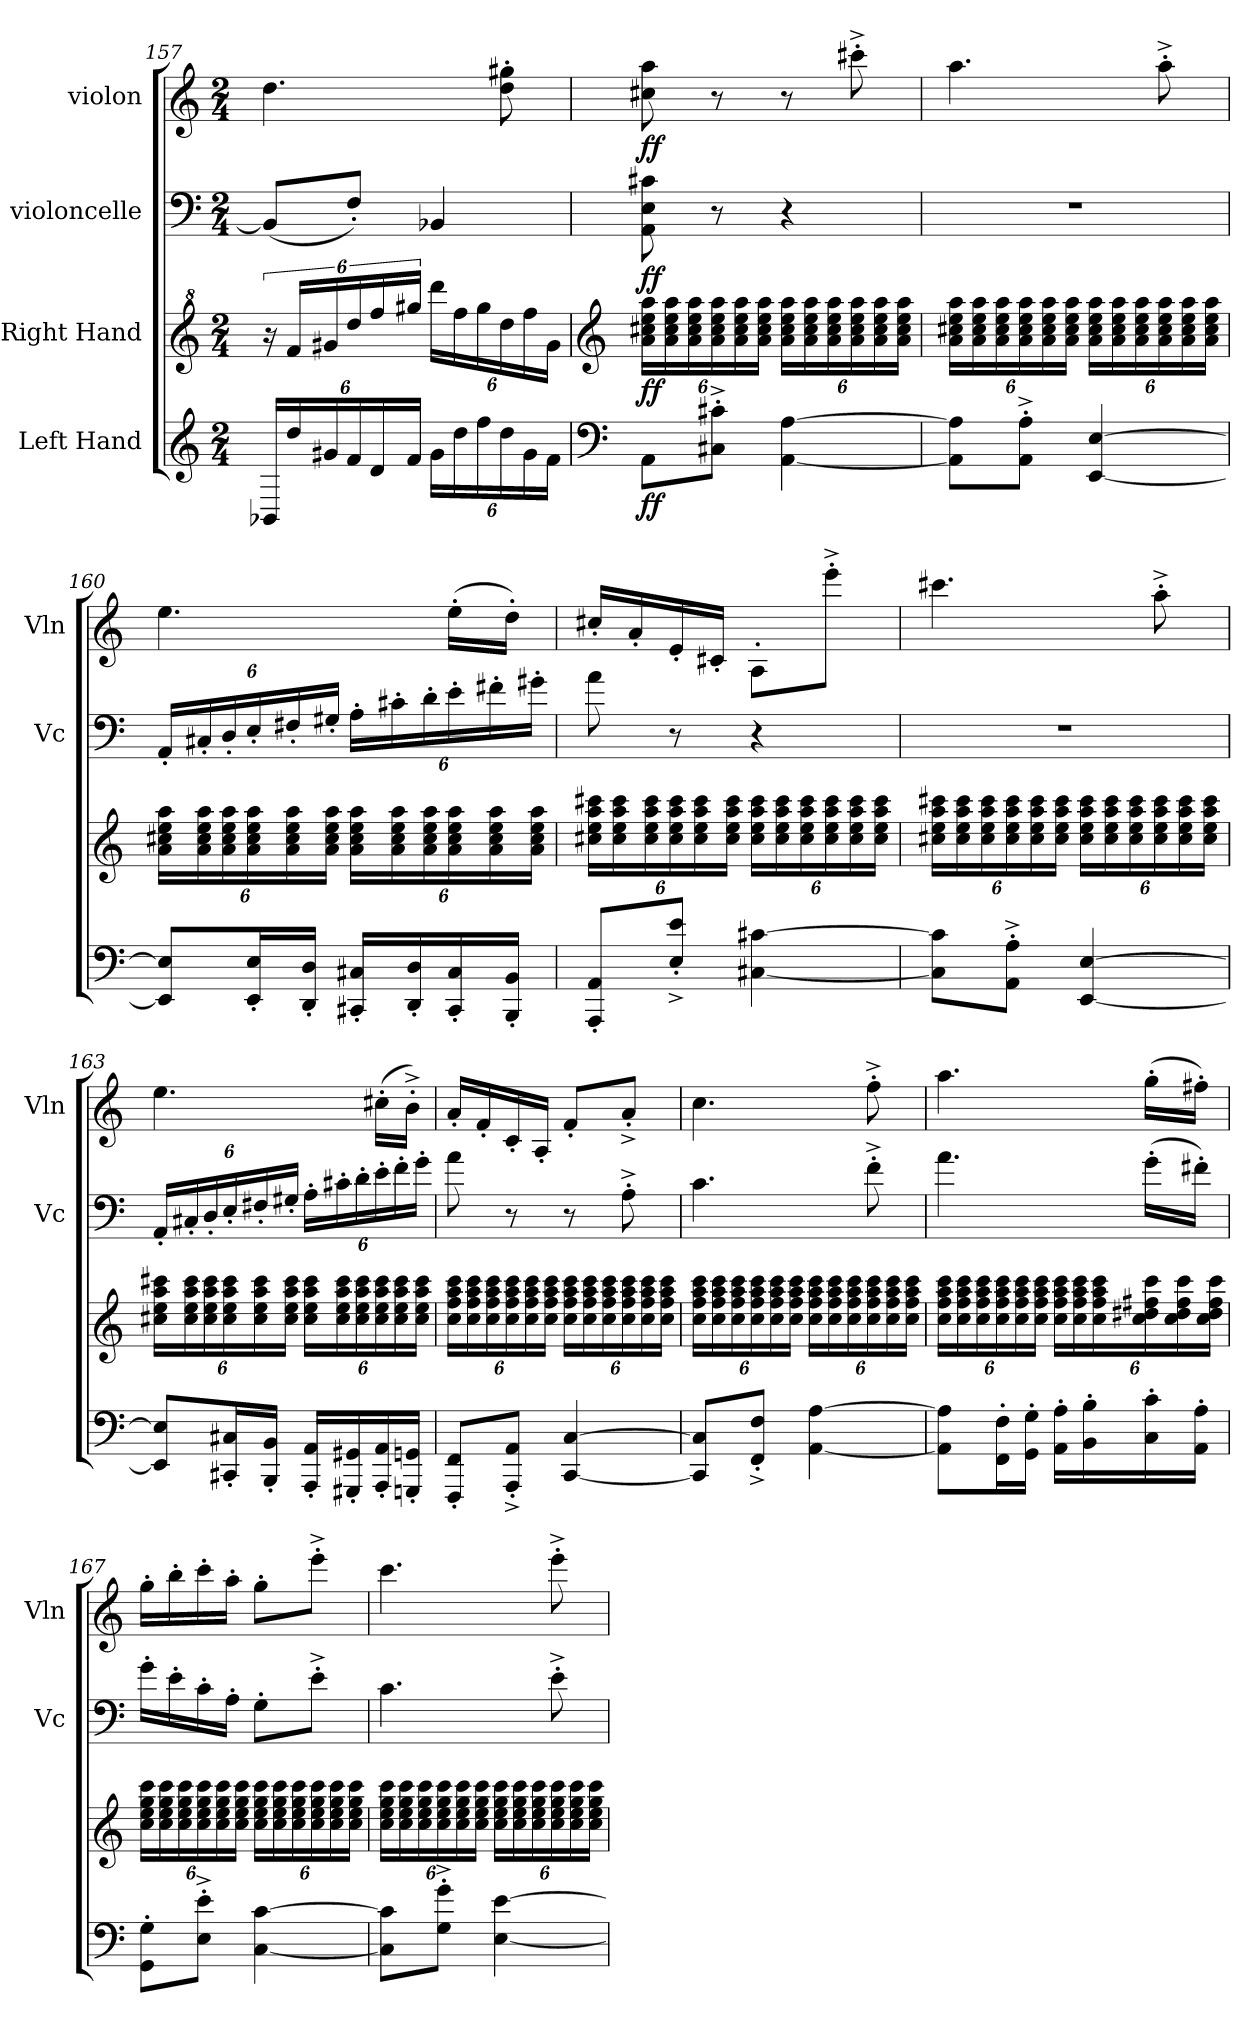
**kern	**dynam	**kern	**dynam	**kern	**dynam	**kern	**dynam
*part4	*part4	*part3	*part3	*part2	*part2	*part1	*part1
*staff4	*staff4	*staff3	*staff3	*staff2	*staff2	*staff1	*staff1
*I"Left Hand	*	*I"Right Hand	*	*I"violoncelle	*	*I"violon	*
*	*	*	*	*I'Vc	*	*I'Vln	*
*clefG2	*	*clefG^2	*	*clefF4	*	*clefG2	*
*k[]	*	*k[]	*	*k[]	*	*k[]	*
*M2/4	*	*M2/4	*	*M2/4	*	*M2/4	*
*Xbrackettup	*	*	*	*	*	*	*
=157	=157	=157	=157	=157	=157	=157	=157
24BB-X/LL	.	24r	.	(<8BB-/L]	.	4.dd\	.
24dd/	.	24ff/LL	.	.	.	.	.
24g#X/	.	24gg#X/	.	.	.	.	.
*	*	*Xbrackettup	*	*	*	*	*
24f/	.	24ddd/	.	8F'/J)	.	.	.
24d/	.	24fff/	.	.	.	.	.
24f/JJ	.	24ggg#X/JJ	.	.	.	.	.
24g#\LL	.	24dddd\LL	.	4BB-X/	.	.	.
24dd\	.	24fff\	.	.	.	.	.
24ff\	.	24ggg#\	.	.	.	.	.
24dd\	.	24ddd\	.	.	.	8dd\' 8gg#X\'	.
24g#\	.	24fff\	.	.	.	.	.
24f\JJ	.	24gg#\JJ	.	.	.	.	.
=158	=158	=158	=158	=158	=158	=158	=158
*clefF4	*	*clefG2	*	*	*	*	*
!	!LO:DY:b	!	!LO:DY:b	!	!LO:DY:b	!	!LO:DY:b
8AA\L	ff	24a\ 24cc#X\ 24ee\ 24aa\LL	ff	8AA\ 8E\ 8c#X\	ff	8cc#X\ 8aa\	ff
.	.	24a\ 24cc#\ 24ee\ 24aa\	.	.	.	.	.
.	.	24a\ 24cc#\ 24ee\ 24aa\	.	.	.	.	.
8C#X\'^ 8c#X\'^J	.	24a\ 24cc#\ 24ee\ 24aa\	.	8r	.	8r	.
.	.	24a\ 24cc#\ 24ee\ 24aa\	.	.	.	.	.
.	.	24a\ 24cc#\ 24ee\ 24aa\JJ	.	.	.	.	.
[4AA\ [4A\	.	24a\ 24cc#\ 24ee\ 24aa\LL	.	4r	.	8r	.
.	.	24a\ 24cc#\ 24ee\ 24aa\	.	.	.	.	.
.	.	24a\ 24cc#\ 24ee\ 24aa\	.	.	.	.	.
.	.	24a\ 24cc#\ 24ee\ 24aa\	.	.	.	8ccc#X'^\	.
.	.	24a\ 24cc#\ 24ee\ 24aa\	.	.	.	.	.
.	.	24a\ 24cc#\ 24ee\ 24aa\JJ	.	.	.	.	.
!!LO:LB:g=z
=159	=159	=159	=159	=159	=159	=159	=159
8AA\] 8A\]L	.	24a\ 24cc#X\ 24ee\ 24aa\LL	.	2r	.	4.aa\	.
.	.	24a\ 24cc#\ 24ee\ 24aa\	.	.	.	.	.
.	.	24a\ 24cc#\ 24ee\ 24aa\	.	.	.	.	.
8AA\'^ 8A\'^J	.	24a\ 24cc#\ 24ee\ 24aa\	.	.	.	.	.
.	.	24a\ 24cc#\ 24ee\ 24aa\	.	.	.	.	.
.	.	24a\ 24cc#\ 24ee\ 24aa\JJ	.	.	.	.	.
[4EE/ [4E/	.	24a\ 24cc#\ 24ee\ 24aa\LL	.	.	.	.	.
.	.	24a\ 24cc#\ 24ee\ 24aa\	.	.	.	.	.
.	.	24a\ 24cc#\ 24ee\ 24aa\	.	.	.	.	.
.	.	24a\ 24cc#\ 24ee\ 24aa\	.	.	.	8aa'^\	.
.	.	24a\ 24cc#\ 24ee\ 24aa\	.	.	.	.	.
.	.	24a\ 24cc#\ 24ee\ 24aa\JJ	.	.	.	.	.
=160	=160	=160	=160	=160	=160	=160	=160
*	*	*	*	*Xbrackettup	*	*	*
8EE/] 8E/]L	.	24a\ 24cc#X\ 24ee\ 24aa\LL	.	24AA'/LL	.	4.ee\	.
.	.	24a\ 24cc#\ 24ee\ 24aa\	.	24C#X'/	.	.	.
.	.	24a\ 24cc#\ 24ee\ 24aa\	.	24D'/	.	.	.
16EE/' 16E/'L	.	24a\ 24cc#\ 24ee\ 24aa\	.	24E'/	.	.	.
.	.	24a\ 24cc#\ 24ee\ 24aa\	.	24F#X'/	.	.	.
16DD/' 16D/'JJ	.	.	.	.	.	.	.
.	.	24a\ 24cc#\ 24ee\ 24aa\JJ	.	24G#X'/JJ	.	.	.
16CC#X/' 16C#X/'LL	.	24a\ 24cc#\ 24ee\ 24aa\LL	.	24A'\LL	.	.	.
.	.	24a\ 24cc#\ 24ee\ 24aa\	.	24c#X'\	.	.	.
16DD/' 16D/'	.	.	.	.	.	.	.
.	.	24a\ 24cc#\ 24ee\ 24aa\	.	24d'\	.	.	.
16CC#/' 16C#/'	.	24a\ 24cc#\ 24ee\ 24aa\	.	24e'\	.	(>16ee'\LL	.
.	.	24a\ 24cc#\ 24ee\ 24aa\	.	24f#X'\	.	.	.
16BBB/' 16BB/'JJ	.	.	.	.	.	16dd'\JJ)	.
.	.	24a\ 24cc#\ 24ee\ 24aa\JJ	.	24g#X'\JJ	.	.	.
!!LO:LB:g=z
=161	=161	=161	=161	=161	=161	=161	=161
8AAA/' 8AA/'L	.	24cc#X\ 24ee\ 24aa\ 24ccc#X\LL	.	8a\	.	16cc#X'/LL	.
.	.	24cc#\ 24ee\ 24aa\ 24ccc#\	.	.	.	.	.
.	.	.	.	.	.	16a'/	.
.	.	24cc#\ 24ee\ 24aa\ 24ccc#\	.	.	.	.	.
8E/'^ 8e/'^J	.	24cc#\ 24ee\ 24aa\ 24ccc#\	.	8r	.	16e'/	.
.	.	24cc#\ 24ee\ 24aa\ 24ccc#\	.	.	.	.	.
.	.	.	.	.	.	16c#X'/JJ	.
.	.	24cc#\ 24ee\ 24aa\ 24ccc#\JJ	.	.	.	.	.
[4C#X\ [4c#X\	.	24cc#\ 24ee\ 24aa\ 24ccc#\LL	.	4r	.	8A'\L	.
.	.	24cc#\ 24ee\ 24aa\ 24ccc#\	.	.	.	.	.
.	.	24cc#\ 24ee\ 24aa\ 24ccc#\	.	.	.	.	.
.	.	24cc#\ 24ee\ 24aa\ 24ccc#\	.	.	.	8eee'^\J	.
.	.	24cc#\ 24ee\ 24aa\ 24ccc#\	.	.	.	.	.
.	.	24cc#\ 24ee\ 24aa\ 24ccc#\JJ	.	.	.	.	.
=162	=162	=162	=162	=162	=162	=162	=162
8C#\] 8c#\]L	.	24cc#X\ 24ee\ 24aa\ 24ccc#X\LL	.	2r	.	4.ccc#X\	.
.	.	24cc#\ 24ee\ 24aa\ 24ccc#\	.	.	.	.	.
.	.	24cc#\ 24ee\ 24aa\ 24ccc#\	.	.	.	.	.
8AA\'^ 8A\'^J	.	24cc#\ 24ee\ 24aa\ 24ccc#\	.	.	.	.	.
.	.	24cc#\ 24ee\ 24aa\ 24ccc#\	.	.	.	.	.
.	.	24cc#\ 24ee\ 24aa\ 24ccc#\JJ	.	.	.	.	.
[4EE/ [4E/	.	24cc#\ 24ee\ 24aa\ 24ccc#\LL	.	.	.	.	.
.	.	24cc#\ 24ee\ 24aa\ 24ccc#\	.	.	.	.	.
.	.	24cc#\ 24ee\ 24aa\ 24ccc#\	.	.	.	.	.
.	.	24cc#\ 24ee\ 24aa\ 24ccc#\	.	.	.	8aa'^\	.
.	.	24cc#\ 24ee\ 24aa\ 24ccc#\	.	.	.	.	.
.	.	24cc#\ 24ee\ 24aa\ 24ccc#\JJ	.	.	.	.	.
!!LO:PB:g=z
=163	=163	=163	=163	=163	=163	=163	=163
8EE/] 8E/]L	.	24cc#X\ 24ee\ 24aa\ 24ccc#X\LL	.	24AA'/LL	.	4.ee\	.
.	.	24cc#\ 24ee\ 24aa\ 24ccc#\	.	24C#X'/	.	.	.
.	.	24cc#\ 24ee\ 24aa\ 24ccc#\	.	24D'/	.	.	.
16CC#X/' 16C#X/'L	.	24cc#\ 24ee\ 24aa\ 24ccc#\	.	24E'/	.	.	.
.	.	24cc#\ 24ee\ 24aa\ 24ccc#\	.	24F#X'/	.	.	.
16BBB/' 16BB/'JJ	.	.	.	.	.	.	.
.	.	24cc#\ 24ee\ 24aa\ 24ccc#\JJ	.	24G#X'/JJ	.	.	.
16AAA/' 16AA/'LL	.	24cc#\ 24ee\ 24aa\ 24ccc#\LL	.	24A'\LL	.	.	.
.	.	24cc#\ 24ee\ 24aa\ 24ccc#\	.	24c#X'\	.	.	.
16GGG#X/' 16GG#X/'	.	.	.	.	.	.	.
.	.	24cc#\ 24ee\ 24aa\ 24ccc#\	.	24d'\	.	.	.
16AAA/' 16AA/'	.	24cc#\ 24ee\ 24aa\ 24ccc#\	.	24e'\	.	(>16cc#X'\LL	.
.	.	24cc#\ 24ee\ 24aa\ 24ccc#\	.	24f'\	.	.	.
16GGGn/' 16GGn/'JJ	.	.	.	.	.	16b'^\JJ)	.
.	.	24cc#\ 24ee\ 24aa\ 24ccc#\JJ	.	24g'\JJ	.	.	.
=164	=164	=164	=164	=164	=164	=164	=164
8FFF/' 8FF/'L	.	24cc\ 24ff\ 24aa\ 24ccc\LL	.	8a\	.	16a'/LL	.
.	.	24cc\ 24ff\ 24aa\ 24ccc\	.	.	.	.	.
.	.	.	.	.	.	16f'/	.
.	.	24cc\ 24ff\ 24aa\ 24ccc\	.	.	.	.	.
8AAA/'^ 8AA/'^J	.	24cc\ 24ff\ 24aa\ 24ccc\	.	8r	.	16c'/	.
.	.	24cc\ 24ff\ 24aa\ 24ccc\	.	.	.	.	.
.	.	.	.	.	.	16A'/JJ	.
.	.	24cc\ 24ff\ 24aa\ 24ccc\JJ	.	.	.	.	.
[4CC/ [4C/	.	24cc\ 24ff\ 24aa\ 24ccc\LL	.	8r	.	8f'/L	.
.	.	24cc\ 24ff\ 24aa\ 24ccc\	.	.	.	.	.
.	.	24cc\ 24ff\ 24aa\ 24ccc\	.	.	.	.	.
.	.	24cc\ 24ff\ 24aa\ 24ccc\	.	8A'^\	.	8a'^/J	.
.	.	24cc\ 24ff\ 24aa\ 24ccc\	.	.	.	.	.
.	.	24cc\ 24ff\ 24aa\ 24ccc\JJ	.	.	.	.	.
!!LO:LB:g=z
=165	=165	=165	=165	=165	=165	=165	=165
8CC/] 8C/]L	.	24cc\ 24ff\ 24aa\ 24ccc\LL	.	4.c\	.	4.cc\	.
.	.	24cc\ 24ff\ 24aa\ 24ccc\	.	.	.	.	.
.	.	24cc\ 24ff\ 24aa\ 24ccc\	.	.	.	.	.
8FF/'^ 8F/'^J	.	24cc\ 24ff\ 24aa\ 24ccc\	.	.	.	.	.
.	.	24cc\ 24ff\ 24aa\ 24ccc\	.	.	.	.	.
.	.	24cc\ 24ff\ 24aa\ 24ccc\JJ	.	.	.	.	.
[4AA\ [4A\	.	24cc\ 24ff\ 24aa\ 24ccc\LL	.	.	.	.	.
.	.	24cc\ 24ff\ 24aa\ 24ccc\	.	.	.	.	.
.	.	24cc\ 24ff\ 24aa\ 24ccc\	.	.	.	.	.
.	.	24cc\ 24ff\ 24aa\ 24ccc\	.	8f'^\	.	8ff'^\	.
.	.	24cc\ 24ff\ 24aa\ 24ccc\	.	.	.	.	.
.	.	24cc\ 24ff\ 24aa\ 24ccc\JJ	.	.	.	.	.
=166	=166	=166	=166	=166	=166	=166	=166
8AA\] 8A\]L	.	24cc\ 24ff\ 24aa\ 24ccc\LL	.	4.a\	.	4.aa\	.
.	.	24cc\ 24ff\ 24aa\ 24ccc\	.	.	.	.	.
.	.	24cc\ 24ff\ 24aa\ 24ccc\	.	.	.	.	.
16FF\' 16F\'L	.	24cc\ 24ff\ 24aa\ 24ccc\	.	.	.	.	.
.	.	24cc\ 24ff\ 24aa\ 24ccc\	.	.	.	.	.
16GG\' 16G\'JJ	.	.	.	.	.	.	.
.	.	24cc\ 24ff\ 24aa\ 24ccc\JJ	.	.	.	.	.
16AA\' 16A\'LL	.	24cc\ 24ff\ 24aa\ 24ccc\LL	.	.	.	.	.
.	.	24cc\ 24ff\ 24aa\ 24ccc\	.	.	.	.	.
16BB\' 16B\'	.	.	.	.	.	.	.
.	.	24cc\ 24ff\ 24aa\ 24ccc\	.	.	.	.	.
16C\' 16c\'	.	24cc\ 24dd#X\ 24ff#X\ 24ccc\	.	(>16g'\LL	.	(>16gg'\LL	.
.	.	24cc\ 24dd#\ 24ff#\ 24ccc\	.	.	.	.	.
16AA\' 16A\'JJ	.	.	.	16f#X'\JJ)	.	16ff#X'\JJ)	.
.	.	24cc\ 24dd#\ 24ff#\ 24ccc\JJ	.	.	.	.	.
!!LO:LB:g=z
=167	=167	=167	=167	=167	=167	=167	=167
8GG\' 8G\'L	.	24cc\ 24ee\ 24gg\ 24ccc\LL	.	16g'\LL	.	16gg'\LL	.
.	.	24cc\ 24ee\ 24gg\ 24ccc\	.	.	.	.	.
.	.	.	.	16e'\	.	16bb'\	.
.	.	24cc\ 24ee\ 24gg\ 24ccc\	.	.	.	.	.
8E\'^ 8e\'^J	.	24cc\ 24ee\ 24gg\ 24ccc\	.	16c'\	.	16ccc'\	.
.	.	24cc\ 24ee\ 24gg\ 24ccc\	.	.	.	.	.
.	.	.	.	16A'\JJ	.	16aa'\JJ	.
.	.	24cc\ 24ee\ 24gg\ 24ccc\JJ	.	.	.	.	.
[4C\ [4c\	.	24cc\ 24ee\ 24gg\ 24ccc\LL	.	8G'\L	.	8gg'\L	.
.	.	24cc\ 24ee\ 24gg\ 24ccc\	.	.	.	.	.
.	.	24cc\ 24ee\ 24gg\ 24ccc\	.	.	.	.	.
.	.	24cc\ 24ee\ 24gg\ 24ccc\	.	8e'^\J	.	8eee'^\J	.
.	.	24cc\ 24ee\ 24gg\ 24ccc\	.	.	.	.	.
.	.	24cc\ 24ee\ 24gg\ 24ccc\JJ	.	.	.	.	.
=168	=168	=168	=168	=168	=168	=168	=168
8C\] 8c\]L	.	24cc\ 24ee\ 24gg\ 24ccc\LL	.	4.c\	.	4.ccc\	.
.	.	24cc\ 24ee\ 24gg\ 24ccc\	.	.	.	.	.
.	.	24cc\ 24ee\ 24gg\ 24ccc\	.	.	.	.	.
8G\'^ 8g\'^J	.	24cc\ 24ee\ 24gg\ 24ccc\	.	.	.	.	.
.	.	24cc\ 24ee\ 24gg\ 24ccc\	.	.	.	.	.
.	.	24cc\ 24ee\ 24gg\ 24ccc\JJ	.	.	.	.	.
[4E\ [4e\	.	24cc\ 24ee\ 24gg\ 24ccc\LL	.	.	.	.	.
.	.	24cc\ 24ee\ 24gg\ 24ccc\	.	.	.	.	.
.	.	24cc\ 24ee\ 24gg\ 24ccc\	.	.	.	.	.
.	.	24cc\ 24ee\ 24gg\ 24ccc\	.	8e'^\	.	8eee'^\	.
.	.	24cc\ 24ee\ 24gg\ 24ccc\	.	.	.	.	.
.	.	24cc\ 24ee\ 24gg\ 24ccc\JJ	.	.	.	.	.
=	=	=	=	=	=	=	=
*-	*-	*-	*-	*-	*-	*-	*-
